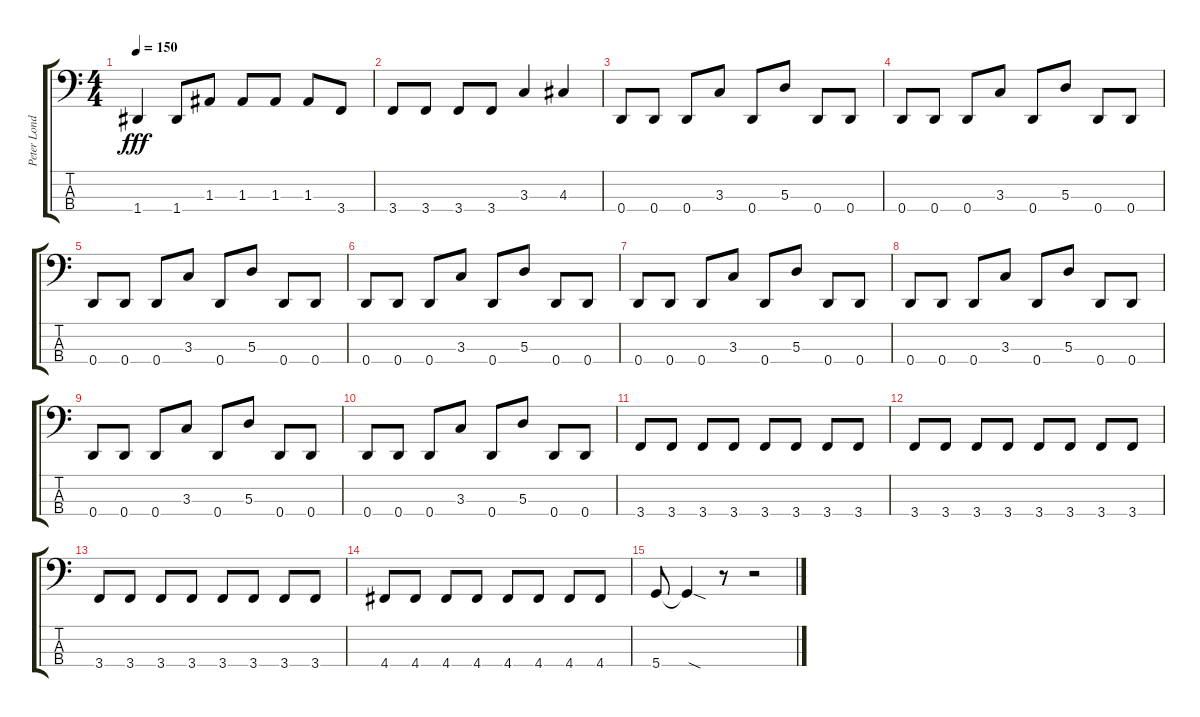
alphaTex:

\track ("Peter London" "Peter Lond") {instrument electricbasspick}
\staff {score tabs}
\tuning (G2 D2 A1 D1) {hide}
\ts (4 4)
\tempo 150
\clef f4
\ks c
1.4.4{dy fff} 1.4.8 1.3.8 1.3.8 1.3.8 1.3.8 3.4.8 |
3.4.8 3.4.8 3.4.8 3.4.8 3.3.4 4.3.4 |
0.4.8 0.4.8 0.4.8 3.3.8 0.4.8 5.3.8 0.4.8 0.4.8 |
0.4.8 0.4.8 0.4.8 3.3.8 0.4.8 5.3.8 0.4.8 0.4.8 |
0.4.8 0.4.8 0.4.8 3.3.8 0.4.8 5.3.8 0.4.8 0.4.8 |
0.4.8 0.4.8 0.4.8 3.3.8 0.4.8 5.3.8 0.4.8 0.4.8 |
0.4.8 0.4.8 0.4.8 3.3.8 0.4.8 5.3.8 0.4.8 0.4.8 |
0.4.8 0.4.8 0.4.8 3.3.8 0.4.8 5.3.8 0.4.8 0.4.8 |
0.4.8 0.4.8 0.4.8 3.3.8 0.4.8 5.3.8 0.4.8 0.4.8 |
0.4.8 0.4.8 0.4.8 3.3.8 0.4.8 5.3.8 0.4.8 0.4.8 |
3.4.8 3.4.8 3.4.8 3.4.8 3.4.8 3.4.8 3.4.8 3.4.8 |
3.4.8 3.4.8 3.4.8 3.4.8 3.4.8 3.4.8 3.4.8 3.4.8 |
3.4.8 3.4.8 3.4.8 3.4.8 3.4.8 3.4.8 3.4.8 3.4.8 |
4.4.8 4.4.8 4.4.8 4.4.8 4.4.8 4.4.8 4.4.8 4.4.8 |
5.4.8 5.4{sod t}.4 r.8 r.2
